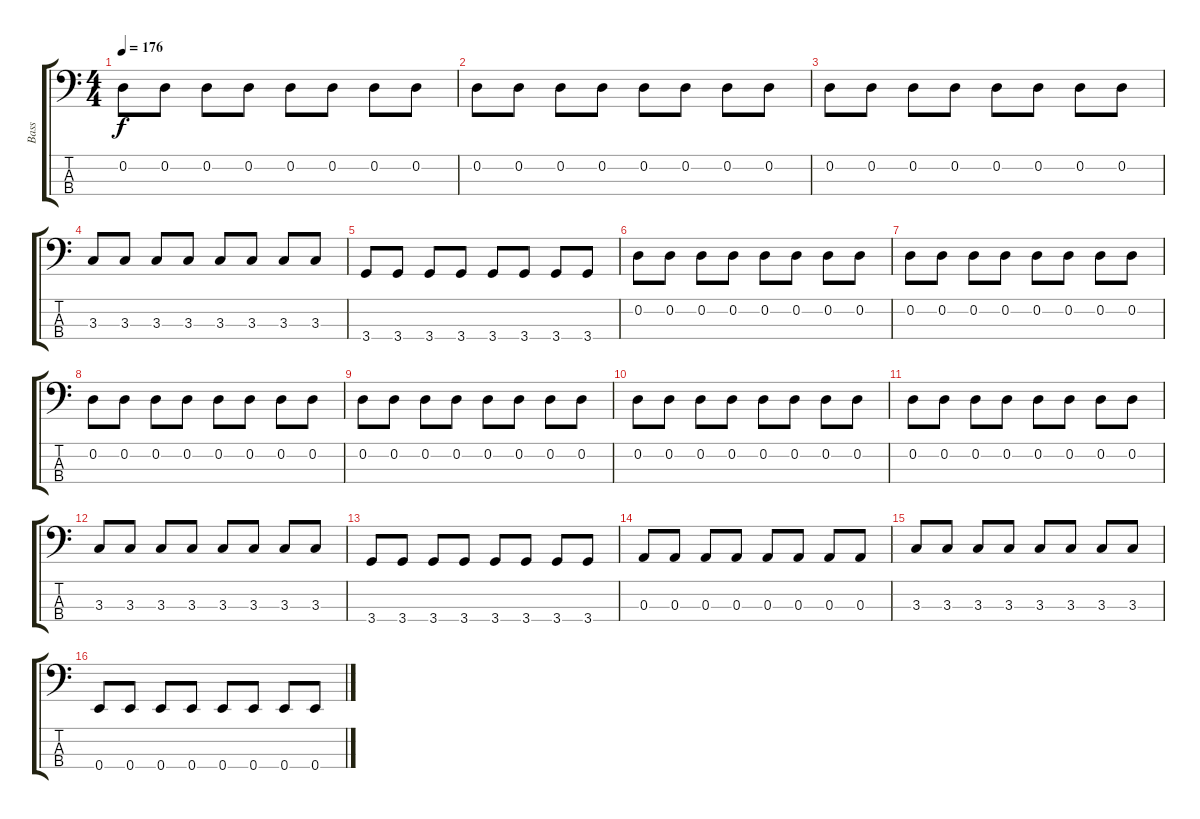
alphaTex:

\track ("Bass" "Bass") {instrument electricbassfinger}
\staff {score tabs}
\tuning (G2 D2 A1 E1) {hide}
\ts (4 4)
\tempo 176
\clef f4
\ks c
0.2.8{dy f} 0.2.8 0.2.8 0.2.8 0.2.8 0.2.8 0.2.8 0.2.8 |
0.2.8 0.2.8 0.2.8 0.2.8 0.2.8 0.2.8 0.2.8 0.2.8 |
0.2.8 0.2.8 0.2.8 0.2.8 0.2.8 0.2.8 0.2.8 0.2.8 |
3.3.8 3.3.8 3.3.8 3.3.8 3.3.8 3.3.8 3.3.8 3.3.8 |
3.4.8 3.4.8 3.4.8 3.4.8 3.4.8 3.4.8 3.4.8 3.4.8 |
0.2.8 0.2.8 0.2.8 0.2.8 0.2.8 0.2.8 0.2.8 0.2.8 |
0.2.8 0.2.8 0.2.8 0.2.8 0.2.8 0.2.8 0.2.8 0.2.8 |
0.2.8 0.2.8 0.2.8 0.2.8 0.2.8 0.2.8 0.2.8 0.2.8 |
0.2.8 0.2.8 0.2.8 0.2.8 0.2.8 0.2.8 0.2.8 0.2.8 |
0.2.8 0.2.8 0.2.8 0.2.8 0.2.8 0.2.8 0.2.8 0.2.8 |
0.2.8 0.2.8 0.2.8 0.2.8 0.2.8 0.2.8 0.2.8 0.2.8 |
3.3.8 3.3.8 3.3.8 3.3.8 3.3.8 3.3.8 3.3.8 3.3.8 |
3.4.8 3.4.8 3.4.8 3.4.8 3.4.8 3.4.8 3.4.8 3.4.8 |
0.3.8 0.3.8 0.3.8 0.3.8 0.3.8 0.3.8 0.3.8 0.3.8 |
3.3.8 3.3.8 3.3.8 3.3.8 3.3.8 3.3.8 3.3.8 3.3.8 |
0.4.8 0.4.8 0.4.8 0.4.8 0.4.8 0.4.8 0.4.8 0.4.8
